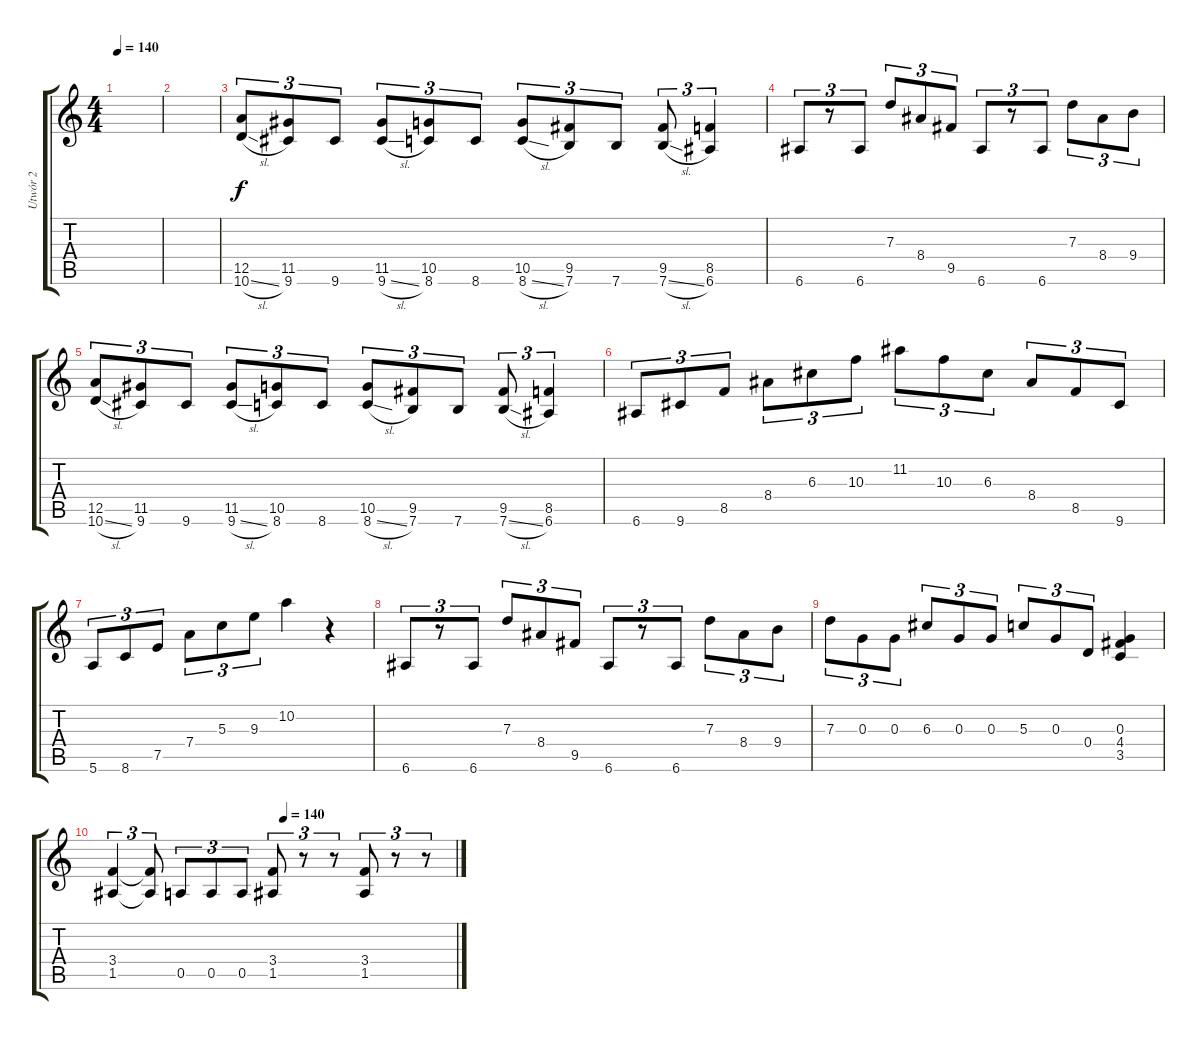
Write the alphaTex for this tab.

\track ("Utwór 2" "Utwór 2") {solo instrument distortionguitar}
\staff {score tabs}
\tuning (E4 B3 G3 D3 A2 E2) {hide}
\ts (4 4)
\tempo 140
\clef g2
\ks c
|
|
(12.5 10.6{sl}).8{tu (3 2)} (11.5 9.6).8{tu (3 2)} 9.6.8{tu (3 2)} (11.5 9.6{sl}).8{tu (3 2)} (10.5 8.6).8{tu (3 2)} 8.6.8{tu (3 2)} (10.5 8.6{sl}).8{tu (3 2)} (9.5 7.6).8{tu (3 2)} 7.6.8{tu (3 2)} (9.5 7.6{sl}).8{tu (3 2)} (8.5 6.6).4{tu (3 2)} |
6.6.8{tu (3 2)} r.8{tu (3 2)} 6.6.8{tu (3 2)} 7.3.8{tu (3 2)} 8.4.8{tu (3 2)} 9.5.8{tu (3 2)} 6.6.8{tu (3 2)} r.8{tu (3 2)} 6.6.8{tu (3 2)} 7.3.8{tu (3 2)} 8.4.8{tu (3 2)} 9.4.8{tu (3 2)} |
(12.5 10.6{sl}).8{tu (3 2)} (11.5 9.6).8{tu (3 2)} 9.6.8{tu (3 2)} (11.5 9.6{sl}).8{tu (3 2)} (10.5 8.6).8{tu (3 2)} 8.6.8{tu (3 2)} (10.5 8.6{sl}).8{tu (3 2)} (9.5 7.6).8{tu (3 2)} 7.6.8{tu (3 2)} (9.5 7.6{sl}).8{tu (3 2)} (8.5 6.6).4{tu (3 2)} |
6.6.8{tu (3 2)} 9.6.8{tu (3 2)} 8.5.8{tu (3 2)} 8.4.8{tu (3 2)} 6.3.8{tu (3 2)} 10.3.8{tu (3 2)} 11.2.8{tu (3 2)} 10.3.8{tu (3 2)} 6.3.8{tu (3 2)} 8.4.8{tu (3 2)} 8.5.8{tu (3 2)} 9.6.8{tu (3 2)} |
5.6.8{tu (3 2)} 8.6.8{tu (3 2)} 7.5.8{tu (3 2)} 7.4.8{tu (3 2)} 5.3.8{tu (3 2)} 9.3.8{tu (3 2)} 10.2.4 r.4 |
6.6.8{tu (3 2)} r.8{tu (3 2)} 6.6.8{tu (3 2)} 7.3.8{tu (3 2)} 8.4.8{tu (3 2)} 9.5.8{tu (3 2)} 6.6.8{tu (3 2)} r.8{tu (3 2)} 6.6.8{tu (3 2)} 7.3.8{tu (3 2)} 8.4.8{tu (3 2)} 9.4.8{tu (3 2)} |
7.3.8{tu (3 2)} 0.3.8{tu (3 2)} 0.3.8{tu (3 2)} 6.3.8{tu (3 2)} 0.3.8{tu (3 2)} 0.3.8{tu (3 2)} 5.3.8{tu (3 2)} 0.3.8{tu (3 2)} 0.4.8{tu (3 2)} (0.3 4.4 3.5).4 |
\tempo (140 0.5)
(3.4 1.5).4{tu (3 2)} (3.4{t} 1.5{t}).8{tu (3 2)} 0.5.8{tu (3 2)} 0.5.8{tu (3 2)} 0.5.8{tu (3 2)} (3.4 1.5).8{tu (3 2)} r.8{tu (3 2)} r.8{tu (3 2)} (3.4 1.5).8{tu (3 2)} r.8{tu (3 2)} r.8{tu (3 2)}
